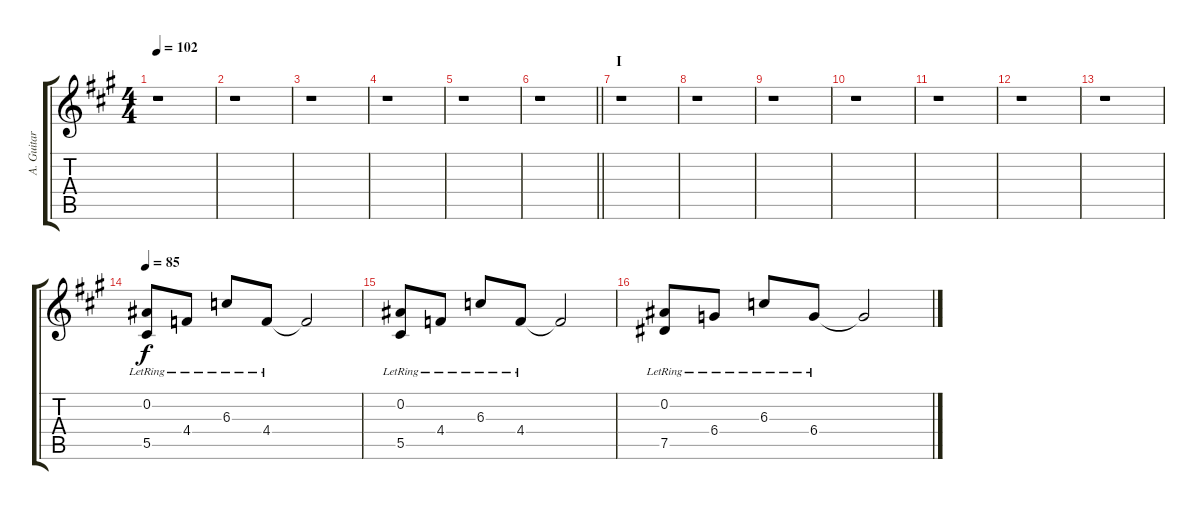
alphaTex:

\track ("A. Guitar" "A. Guitar") {instrument acousticguitarsteel}
\staff {score tabs}
\tuning (Eb4 Bb3 Gb3 Db3 Ab2 Eb2) {hide}
\ts (4 4)
\tempo 102
\clef g2
\ks a
r.1{dy f} |
r.1 |
r.1 |
r.1 |
r.1 |
\barLineRight lightlight
r.1 |
\section ("" "I")
r.1 |
r.1 |
r.1 |
r.1 |
r.1 |
r.1 |
r.1 |
\tempo 85
(0.2{lr} 5.5{lr}).8 4.4{lr}.8 6.3{lr}.8 4.4{lr}.8 4.4{t}.2 |
(0.2{lr} 5.5{lr}).8 4.4{lr}.8 6.3{lr}.8 4.4{lr}.8 4.4{t}.2 |
(0.2{lr} 7.5{lr}).8 6.4{lr}.8 6.3{lr}.8 6.4{lr}.8 6.4{t}.2
